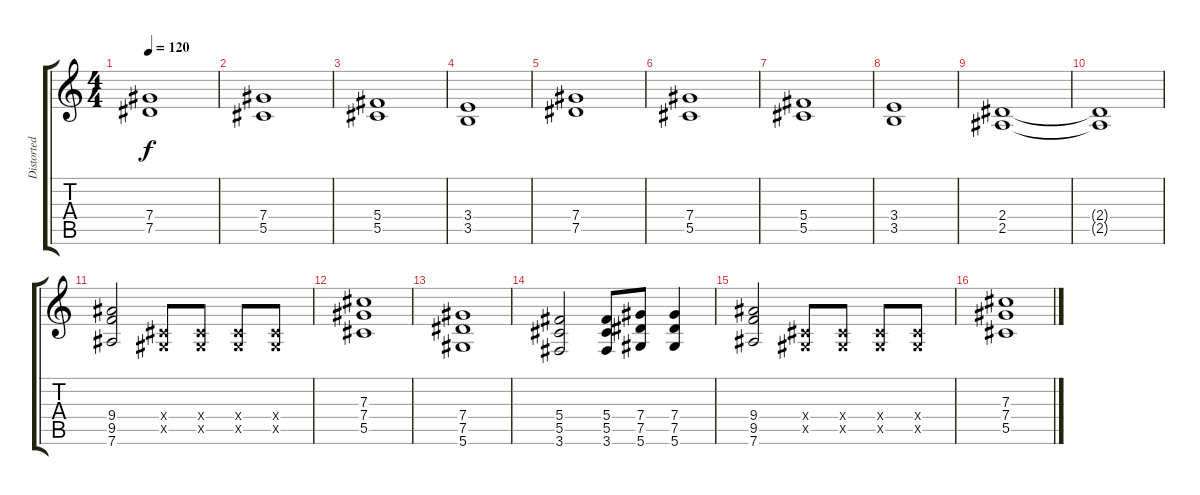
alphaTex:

\track ("Distorted Guitar" "Distorted ") {instrument distortionguitar}
\staff {score tabs}
\tuning (Eb4 Bb3 Gb3 Db3 Ab2 Eb2) {hide}
\ts (4 4)
\tempo 120
\clef g2
\ks c
(7.4 7.5).1{dy f} |
(7.4 5.5).1 |
(5.4 5.5).1 |
(3.4 3.5).1 |
(7.4 7.5).1 |
(7.4 5.5).1 |
(5.4 5.5).1 |
(3.4 3.5).1 |
(2.4 2.5).1 |
(2.4{t} 2.5{t}).1 |
(9.4 9.5 7.6).2 (0.4{x} 0.5{x}).8 (0.4{x} 0.5{x}).8 (0.4{x} 0.5{x}).8 (0.4{x} 0.5{x}).8 |
(7.3 7.4 5.5).1 |
(7.4 7.5 5.6).1 |
(5.4 5.5 3.6).2 (5.4 5.5 3.6).8 (7.4 7.5 5.6).8 (7.4 7.5 5.6).4 |
(9.4 9.5 7.6).2 (0.4{x} 0.5{x}).8 (0.4{x} 0.5{x}).8 (0.4{x} 0.5{x}).8 (0.4{x} 0.5{x}).8 |
(7.3 7.4 5.5).1
